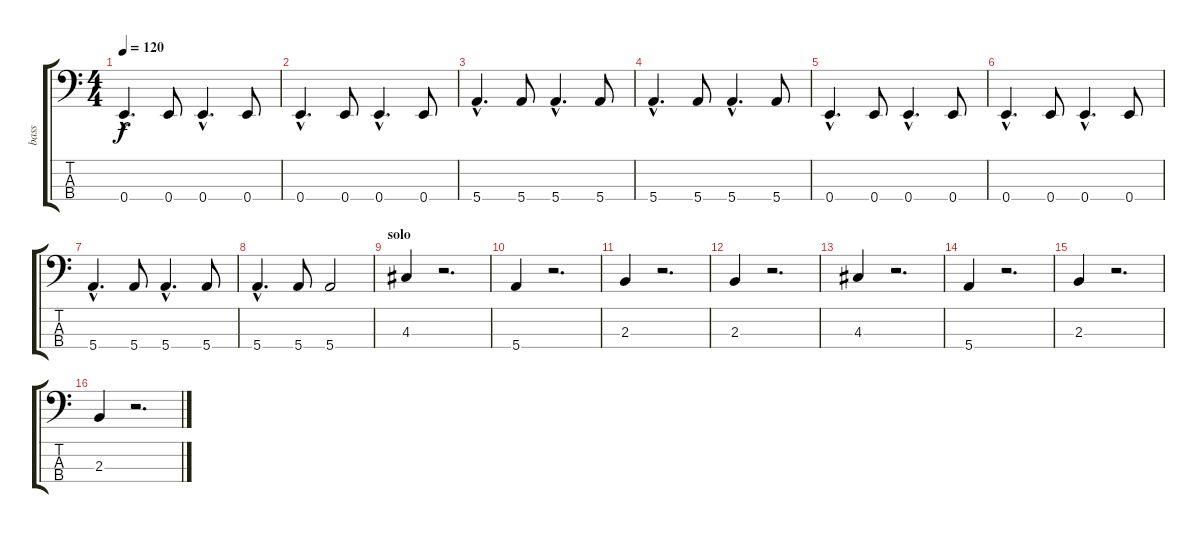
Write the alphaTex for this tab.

\track ("bass" "bass") {instrument electricbassfinger}
\staff {score tabs}
\tuning (G2 D2 A1 E1) {hide}
\ts (4 4)
\tempo 120
\clef f4
\ks c
0.4{hac}.4{d dy f} 0.4.8 0.4{hac}.4{d} 0.4.8 |
0.4{hac}.4{d} 0.4.8 0.4{hac}.4{d} 0.4.8 |
5.4{hac}.4{d} 5.4.8 5.4{hac}.4{d} 5.4.8 |
5.4{hac}.4{d} 5.4.8 5.4{hac}.4{d} 5.4.8 |
0.4{hac}.4{d} 0.4.8 0.4{hac}.4{d} 0.4.8 |
0.4{hac}.4{d} 0.4.8 0.4{hac}.4{d} 0.4.8 |
5.4{hac}.4{d} 5.4.8 5.4{hac}.4{d} 5.4.8 |
5.4{hac}.4{d} 5.4.8 5.4.2 |
\section ("" "solo")
4.3.4 r.2{d} |
5.4.4 r.2{d} |
2.3.4 r.2{d} |
2.3.4 r.2{d} |
4.3.4 r.2{d} |
5.4.4 r.2{d} |
2.3.4 r.2{d} |
2.3.4 r.2{d}
